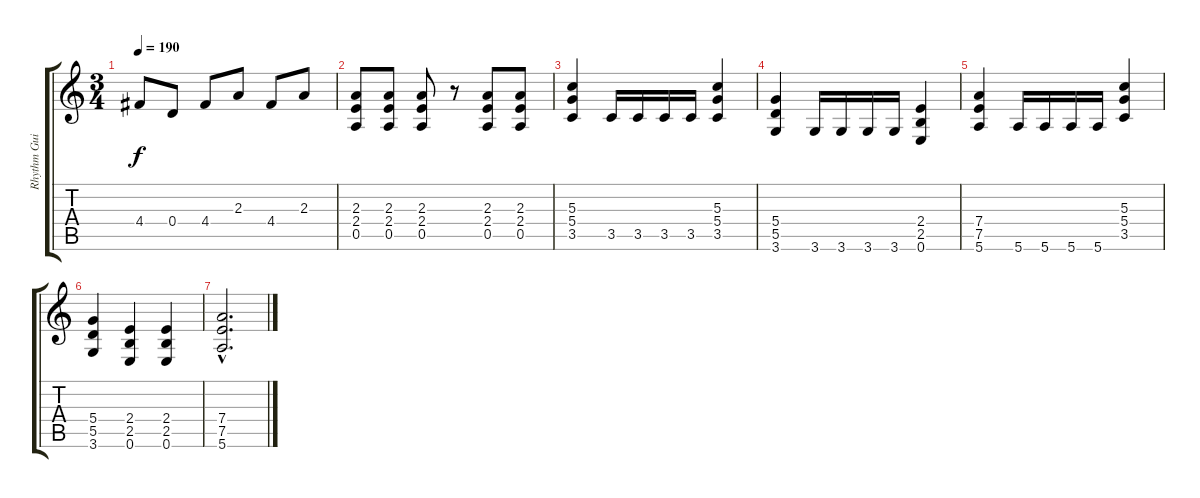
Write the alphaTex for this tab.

\track ("Rhythm Guitar" "Rhythm Gui") {instrument distortionguitar}
\staff {score tabs}
\tuning (E4 B3 G3 D3 A2 E2) {hide}
\ts (3 4)
\tempo 190
\clef g2
\ks c
4.4.8{dy f} 0.4.8 4.4.8 2.3.8 4.4.8 2.3.8 |
(2.3 2.4 0.5).8 (2.3 2.4 0.5).8 (2.3 2.4 0.5).8 r.8 (2.3 2.4 0.5).8 (2.3 2.4 0.5).8 |
(5.3 5.4 3.5).4 3.5.16 3.5.16 3.5.16 3.5.16 (5.3 5.4 3.5).4 |
(5.4 5.5 3.6).4 3.6.16 3.6.16 3.6.16 3.6.16 (2.4 2.5 0.6).4 |
(7.4 7.5 5.6).4 5.6.16 5.6.16 5.6.16 5.6.16 (5.3 5.4 3.5).4 |
(5.4 5.5 3.6).4 (2.4 2.5 0.6).4 (2.4 2.5 0.6).4 |
(7.4{hac} 7.5{hac} 5.6{hac}).2{d}
